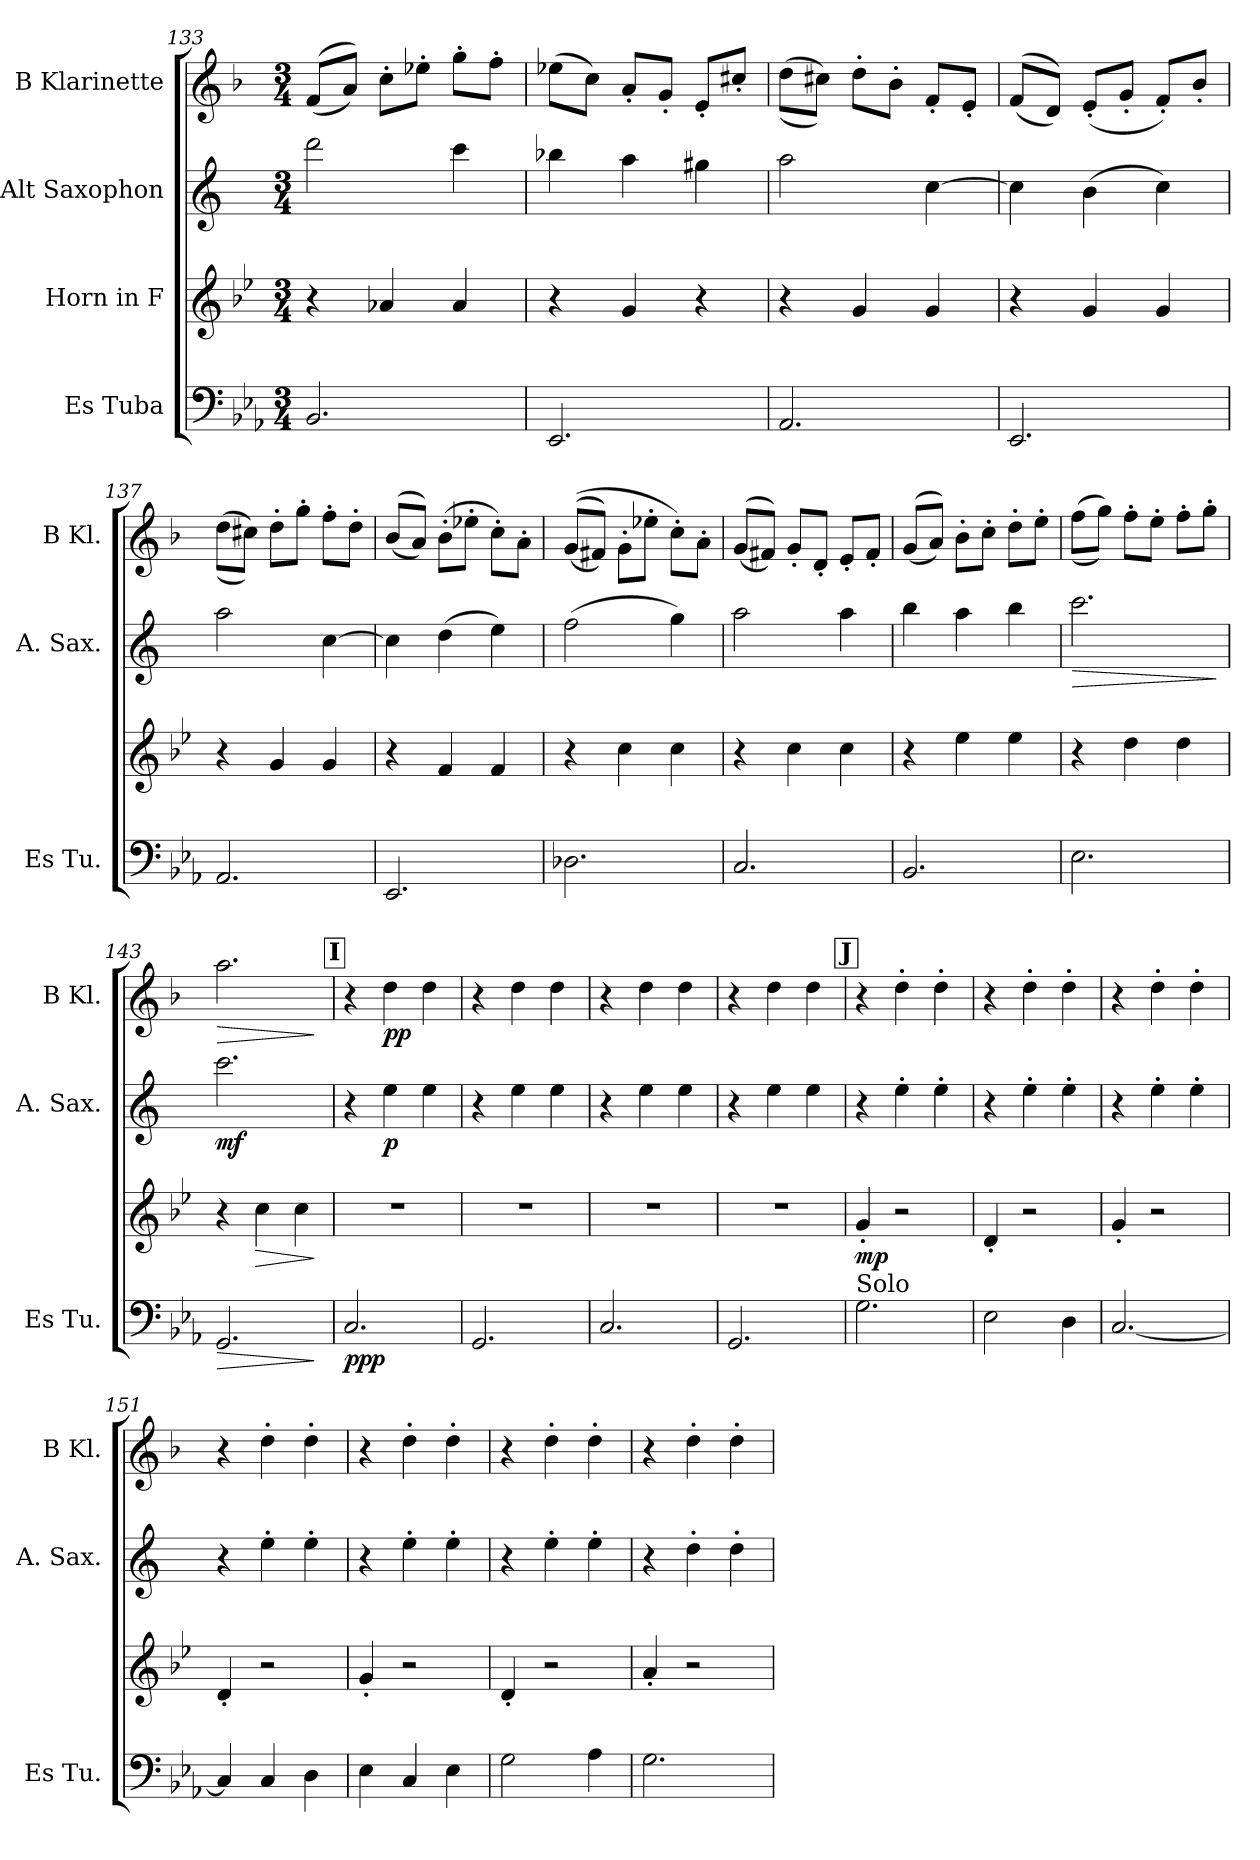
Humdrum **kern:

**kern	**dynam	**kern	**dynam	**kern	**dynam	**kern	**dynam
*part4	*part4	*part3	*part3	*part2	*part2	*part1	*part1
*staff4	*staff4	*staff3	*staff3	*staff2	*staff2	*staff1	*staff1
*I"Es Tuba	*	*I"Horn in F	*	*I"Alt Saxophon	*	*I"B Klarinette	*
*I'Es Tu.	*	*	*	*I'A. Sax.	*	*I'B Kl.	*
!!LO:LB:g=z
*clefF4	*	*clefG2	*	*clefG2	*	*clefG2	*
*	*	*ITrd4c7	*	*ITrd5c9	*	*ITrd1c2	*
*k[b-e-a-]	*	*k[b-e-a-]	*	*k[b-e-a-]	*	*k[b-e-a-]	*
*M3/4	*	*M3/4	*	*M3/4	*	*M3/4	*
=133	=133	=133	=133	=133	=133	=133	=133
2.BB-/	.	4r	.	2ff\	.	((8e-/L	.
.	.	.	.	.	.	8g/J))	.
.	.	4d-X/	.	.	.	8b-'\L	.
.	.	.	.	.	.	8dd-X'\J	.
.	.	4d-/	.	4ee-\	.	8ff'\L	.
.	.	.	.	.	.	8ee-'\J	.
=134	=134	=134	=134	=134	=134	=134	=134
2.EE-/	.	4r	.	4dd-X\	.	(8dd-X\L	.
.	.	.	.	.	.	8b-\J)	.
.	.	4c/	.	4cc\	.	8g'/L	.
.	.	.	.	.	.	8f'/J	.
.	.	4r	.	4bn\	.	8d'/L	.
.	.	.	.	.	.	8bn'/J	.
=135	=135	=135	=135	=135	=135	=135	=135
2.AA-/	.	4r	.	2cc\	.	((8cc\L	.
.	.	.	.	.	.	8bn\J))	.
.	.	4c/	.	.	.	8cc'\L	.
.	.	.	.	.	.	8a-'\J	.
.	.	4c/	.	[4e-\	.	8e-'/L	.
.	.	.	.	.	.	8d'/J	.
=136	=136	=136	=136	=136	=136	=136	=136
2.EE-/	.	4r	.	4e-\]	.	((8e-/L	.
.	.	.	.	.	.	8c/J))	.
.	.	4c/	.	(4d\	.	(8d'/L	.
.	.	.	.	.	.	8f'/J	.
.	.	4c/	.	4e-\)	.	8e-'/L)	.
.	.	.	.	.	.	8a-'/J	.
=137	=137	=137	=137	=137	=137	=137	=137
2.AA-/	.	4r	.	2cc\	.	((8cc\L	.
.	.	.	.	.	.	8bn\J))	.
.	.	4c/	.	.	.	8cc'\L	.
.	.	.	.	.	.	8ff'\J	.
.	.	4c/	.	[4e-\	.	8ee-'\L	.
.	.	.	.	.	.	8cc'\J	.
=138	=138	=138	=138	=138	=138	=138	=138
2.EE-/	.	4r	.	4e-\]	.	((8a-/L	.
.	.	.	.	.	.	8g/J))	.
.	.	4B-/	.	(4f\	.	(8a-'\L	.
.	.	.	.	.	.	8dd-X'\J	.
.	.	4B-/	.	4g\)	.	8b-'\L)	.
.	.	.	.	.	.	8g'\J	.
!!LO:LB:g=z
=139	=139	=139	=139	=139	=139	=139	=139
2.D-X\	.	4r	.	(2a-\	.	(((8f/L	.
.	.	.	.	.	.	8en/J))	.
.	.	4f\	.	.	.	8f'\L	.
.	.	.	.	.	.	8dd-X'\J	.
.	.	4f\	.	4b-\)	.	8b-'\L)	.
.	.	.	.	.	.	8g'\J	.
=140	=140	=140	=140	=140	=140	=140	=140
2.C/	.	4r	.	2cc\	.	((8f/L	.
.	.	.	.	.	.	8en/J))	.
.	.	4f\	.	.	.	8f'/L	.
.	.	.	.	.	.	8c'/J	.
.	.	4f\	.	4cc\	.	8d'/L	.
.	.	.	.	.	.	8e'/J	.
=141	=141	=141	=141	=141	=141	=141	=141
2.BB-/	.	4r	.	4dd\	.	((8f/L	.
.	.	.	.	.	.	8g/J))	.
.	.	4a-\	.	4cc\	.	8a-'\L	.
.	.	.	.	.	.	8b-'\J	.
.	.	4a-\	.	4dd\	.	8cc'\L	.
.	.	.	.	.	.	8dd'\J	.
=142	=142	=142	=142	=142	=142	=142	=142
!	!	!	!	!	!LO:HP:b	!	!
2.E-\	.	4r	.	2.ee-\	>	((8ee-\L	.
.	.	.	.	.	.	8ff\J))	.
.	.	4g\	.	.	.	8ee-'\L	.
.	.	.	.	.	.	8dd'\J	.
.	.	4g\	.	.	.	8ee-'\L	.
.	.	.	.	.	.	8ff'\J	.
.	.	.	.	.	]	.	.
=143	=143	=143	=143	=143	=143	=143	=143
!	!LO:HP:b	!	!	!	!	!	!LO:HP:b
!	!	!	!	!	!LO:DY:b	!	!LO:HP:n=1:b
2.GG/	>	4r	.	2.ee-\	mf	2.gg\	> >
!	!	!	!LO:HP:b	!	!	!	!
.	.	4f\	>	.	.	.	.
.	.	4f\	.	.	.	.	.
.	]	.	]	.	.	.	]
!!LO:REH:place=s1:a:B:fs=14:t=I
=144	=144	=144	=144	=144	=144	=144	=144
!	!LO:DY:b	!	!	!	!	!	!
!	!LO:DY:n=1:b	!	!	!	!	!	!
!	!LO:DY:n=2:b	!	!	!	!	!	!
2.C/	p p p	2.r	.	4r	.	4r	.
!	!	!	!	!	!LO:DY:b	!	!LO:DY:n=1:b
.	.	.	.	4g\	p	4cc\	] pp
.	.	.	.	4g\	.	4cc\	.
=145	=145	=145	=145	=145	=145	=145	=145
2.GG/	.	2.r	.	4r	.	4r	.
.	.	.	.	4g\	.	4cc\	.
.	.	.	.	4g\	.	4cc\	.
=146	=146	=146	=146	=146	=146	=146	=146
2.C/	.	2.r	.	4r	.	4r	.
.	.	.	.	4g\	.	4cc\	.
.	.	.	.	4g\	.	4cc\	.
=147	=147	=147	=147	=147	=147	=147	=147
2.GG/	.	2.r	.	4r	.	4r	.
.	.	.	.	4g\	.	4cc\	.
.	.	.	.	4g\	.	4cc\	.
!!LO:PB:g=z
!!LO:REH:place=s1:a:B:fs=14:t=J
=148	=148	=148	=148	=148	=148	=148	=148
!LO:TX:a:t=Solo	!	!	!	!	!	!	!
!	!LO:DY:b	!	!	!	!	!	!
!	!LO:DY:n=1:b	!	!LO:DY:b	!	!	!	!
2.G\	other-dynamics mf	4c'/	mp	4r	.	4r	.
.	.	2r	.	4g'\	.	4cc'\	.
.	.	.	.	4g'\	.	4cc'\	.
=149	=149	=149	=149	=149	=149	=149	=149
2E-\	.	4G'/	.	4r	.	4r	.
.	.	2r	.	4g'\	.	4cc'\	.
4D\	.	.	.	4g'\	.	4cc'\	.
=150	=150	=150	=150	=150	=150	=150	=150
[2.C/	.	4c'/	.	4r	.	4r	.
.	.	2r	.	4g'\	.	4cc'\	.
.	.	.	.	4g'\	.	4cc'\	.
=151	=151	=151	=151	=151	=151	=151	=151
4C/]	.	4G'/	.	4r	.	4r	.
4C/	.	2r	.	4g'\	.	4cc'\	.
4D\	.	.	.	4g'\	.	4cc'\	.
=152	=152	=152	=152	=152	=152	=152	=152
4E-\	.	4c'/	.	4r	.	4r	.
4C/	.	2r	.	4g'\	.	4cc'\	.
4E-\	.	.	.	4g'\	.	4cc'\	.
=153	=153	=153	=153	=153	=153	=153	=153
2G\	.	4G'/	.	4r	.	4r	.
.	.	2r	.	4g'\	.	4cc'\	.
4A-\	.	.	.	4g'\	.	4cc'\	.
=154	=154	=154	=154	=154	=154	=154	=154
2.G\	.	4d'/	.	4r	.	4r	.
.	.	2r	.	4f'\	.	4cc'\	.
.	.	.	.	4f'\	.	4cc'\	.
=	=	=	=	=	=	=	=
*-	*-	*-	*-	*-	*-	*-	*-
